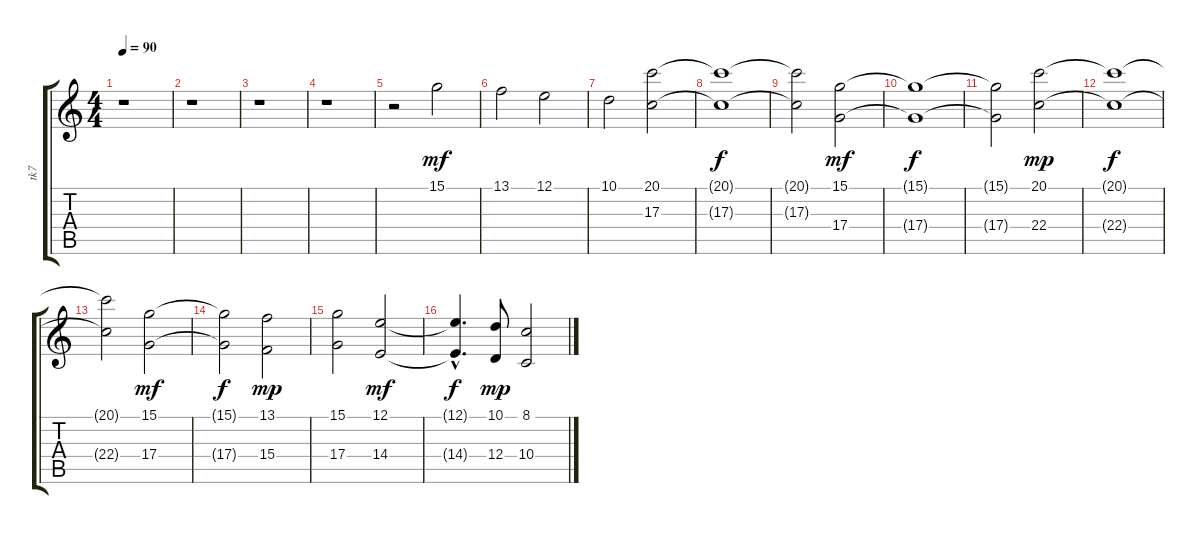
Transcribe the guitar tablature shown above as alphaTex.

\track ("tk7" "tk7") {instrument stringensemble1}
\staff {score tabs}
\tuning (E4 B3 G3 D3 A2 E2) {hide}
\ts (4 4)
\tempo 90
\clef g2
\ks c
r.1{dy f} |
r.1 |
r.1 |
r.1 |
r.2 15.1.2{dy mf} |
13.1.2 12.1.2 |
10.1.2 (20.1 17.3).2 |
(20.1{t} 17.3{t}).1{dy f} |
(20.1{t} 17.3{t}).2 (15.1 17.4).2{dy mf} |
(15.1{t} 17.4{t}).1{dy f} |
(15.1{t} 17.4{t}).2 (20.1 22.4).2{dy mp} |
(20.1{t} 22.4{t}).1{dy f} |
(20.1{t} 22.4{t}).2 (15.1 17.4).2{dy mf} |
(15.1{t} 17.4{t}).2{dy f} (13.1 15.4).2{dy mp} |
(15.1 17.4).2 (12.1 14.4).2{dy mf} |
(12.1{hac t} 14.4{hac t}).4{d dy f} (10.1 12.4).8{dy mp} (8.1 10.4).2
